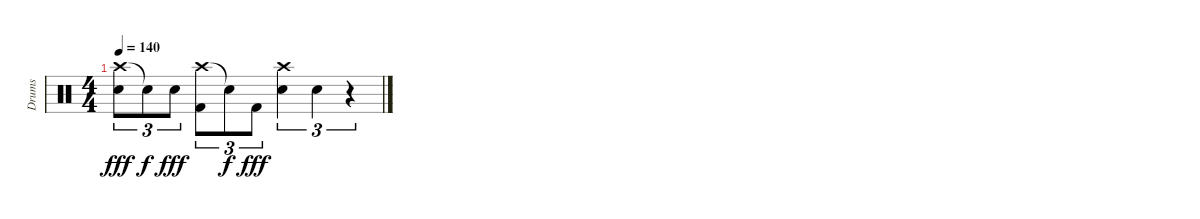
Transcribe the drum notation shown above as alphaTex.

\track ("Drums" "Drums") {instrument percussion}
\staff {score}
\articulation defaults
\ts (4 4)
\tempo 140
\clef neutral
\ks c
("Crash high (hit)" "Snare (hit) 2").8{tu (3 2) dy fff} "Snare (hit)"{t}.8{tu (3 2) dy f} "Snare (hit) 2".8{tu (3 2) dy fff} ("Crash high (hit)" "Kick (hit) 2").8{tu (3 2)} "Snare (hit)"{t}.8{tu (3 2) dy f} "Kick (hit) 2".8{tu (3 2) dy fff} ("Crash high (hit)" "Snare (hit) 2").4{tu (3 2)} "Snare (hit) 2".4{tu (3 2)} r.4{tu (3 2)}
